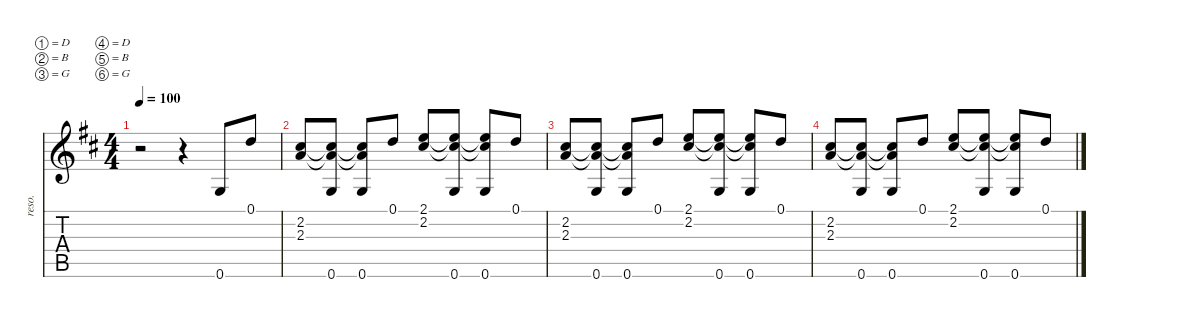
\defaultSystemsLayout 4
\hideDynamics
\bracketExtendMode nobrackets
\track ("Resonator" "reso.") {instrument acousticguitarsteel}
\staff {score tabs}
\tuning (D4 B3 G3 D3 B2 G2)
\ts (4 4)
\tempo 100
\clef g2
\ks bminor
r.2{dy mf instrument acousticguitarsteel beam Down} r.4{beam Down} 0.6{acc forcenatural}.8{beam Up} 0.1{acc forcenatural}.8{beam Up} |
(2.3{acc forcenatural} 2.2{acc #}).8{beam Up} (2.2{t acc #} 2.3{t acc forcenatural} 0.6{acc forcenatural}).8{beam Up} (0.6{acc forcenatural} 2.2{t acc #} 2.3{t acc forcenatural}).8{beam Up} 0.1{acc forcenatural}.8{beam Up} (2.2{acc #} 2.1{acc forcenatural}).8{beam Up} (2.2{t acc #} 0.6{acc forcenatural} 2.1{t acc forcenatural}).8{beam Up} (0.6{acc forcenatural} 2.2{t acc #} 2.1{t acc forcenatural}).8{beam Up} 0.1{acc forcenatural}.8{beam Up} |
(2.3{acc forcenatural} 2.2{acc #}).8{beam Up} (2.2{t acc #} 2.3{t acc forcenatural} 0.6{acc forcenatural}).8{beam Up} (0.6{acc forcenatural} 2.2{t acc #} 2.3{t acc forcenatural}).8{beam Up} 0.1{acc forcenatural}.8{beam Up} (2.2{acc #} 2.1{acc forcenatural}).8{beam Up} (2.2{t acc #} 0.6{acc forcenatural} 2.1{t acc forcenatural}).8{beam Up} (0.6{acc forcenatural} 2.2{t acc #} 2.1{t acc forcenatural}).8{beam Up} 0.1{acc forcenatural}.8{beam Up} |
(2.3{acc forcenatural} 2.2{acc #}).8{beam Up} (2.2{t acc #} 2.3{t acc forcenatural} 0.6{acc forcenatural}).8{beam Up} (0.6{acc forcenatural} 2.2{t acc #} 2.3{t acc forcenatural}).8{beam Up} 0.1{acc forcenatural}.8{beam Up} (2.2{acc #} 2.1{acc forcenatural}).8{beam Up} (2.2{t acc #} 0.6{acc forcenatural} 2.1{t acc forcenatural}).8{beam Up} (0.6{acc forcenatural} 2.2{t acc #} 2.1{t acc forcenatural}).8{beam Up} 0.1{acc forcenatural}.8{beam Up}
